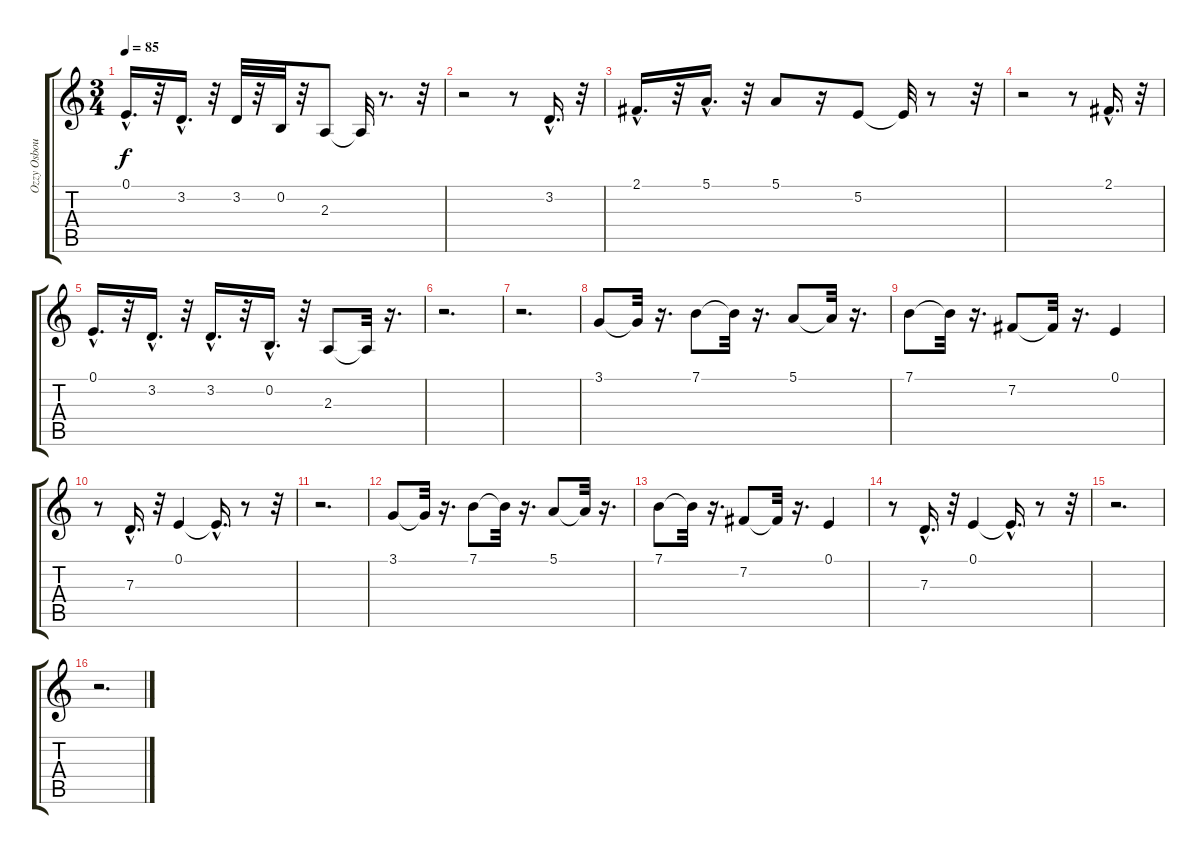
\track ("Ozzy Osbourne" "Ozzy Osbou") {instrument shanai}
\staff {score tabs}
\tuning (E4 B3 G3 D3 A2 E2) {hide}
\ts (3 4)
\tempo 85
\clef g2
\ks c
0.1{hac}.16{d dy f} r.32 3.2{hac}.16{d} r.32 3.2.32 r.32 0.2.32 r.32 2.3.8 2.3{t}.32 r.8{d} r.32 |
r.2 r.8 3.2{hac}.16{d} r.32 |
2.1{hac}.16{d} r.32 5.1{hac}.16{d} r.32 5.1.8 r.16 5.2.8 5.2{t}.32 r.8 r.32 |
r.2 r.8 2.1{hac}.16{d} r.32 |
0.1{hac}.16{d} r.32 3.2{hac}.16{d} r.32 3.2{hac}.16{d} r.32 0.2{hac}.16{d} r.32 2.3.8 2.3{t}.32 r.16{d} |
r.2{d} |
r.2{d} |
3.1.8 3.1{t}.32 r.16{d} 7.1.8 7.1{t}.32 r.16{d} 5.1.8 5.1{t}.32 r.16{d} |
7.1.8 7.1{t}.32 r.16{d} 7.2.8 7.2{t}.32 r.16{d} 0.1.4 |
r.8 7.3{hac}.16{d} r.32 0.1.4 0.1{hac t}.16{d} r.8 r.32 |
r.2{d} |
3.1.8 3.1{t}.32 r.16{d} 7.1.8 7.1{t}.32 r.16{d} 5.1.8 5.1{t}.32 r.16{d} |
7.1.8 7.1{t}.32 r.16{d} 7.2.8 7.2{t}.32 r.16{d} 0.1.4 |
r.8 7.3{hac}.16{d} r.32 0.1.4 0.1{hac t}.16{d} r.8 r.32 |
r.2{d} |
r.2{d}
